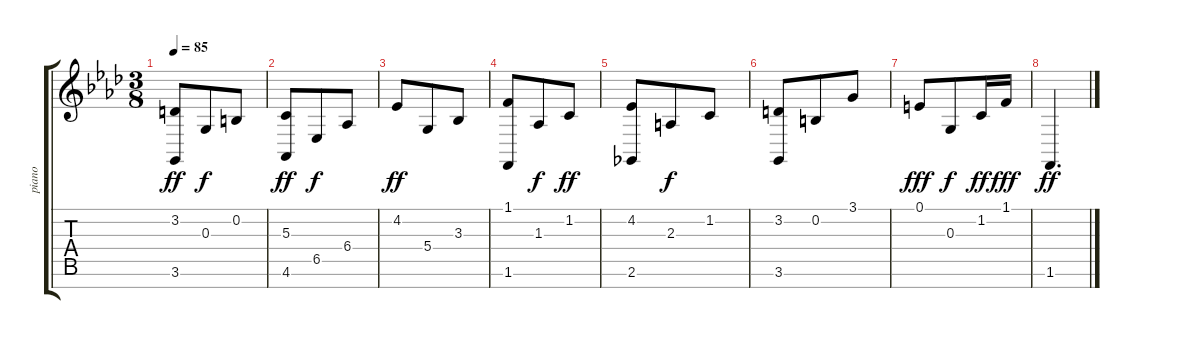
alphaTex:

\track ("piano" "piano") {instrument acousticgrandpiano}
\staff {score tabs}
\tuning (E4 B3 G3 D3 A2 E2 B1) {hide}
\ts (3 8)
\tempo 85
\clef g2
\ks fminor
(3.2 3.6).8{dy ff} 0.3.8{dy f} 0.2.8 |
(5.3 4.6).8{dy ff} 6.5.8{dy f} 6.4.8 |
4.2.8{dy ff} 5.4.8 3.3.8 |
(1.1 1.6).8 1.3.8{dy f} 1.2.8{dy ff} |
(4.2 2.6).8 2.3.8{dy f} 1.2.8 |
(3.2 3.6).8 0.2.8 3.1.8 |
0.1.8{dy fff} 0.3.8{dy f} 1.2.16{dy ff} 1.1.16{dy fff} |
1.6.4{d dy ff}
